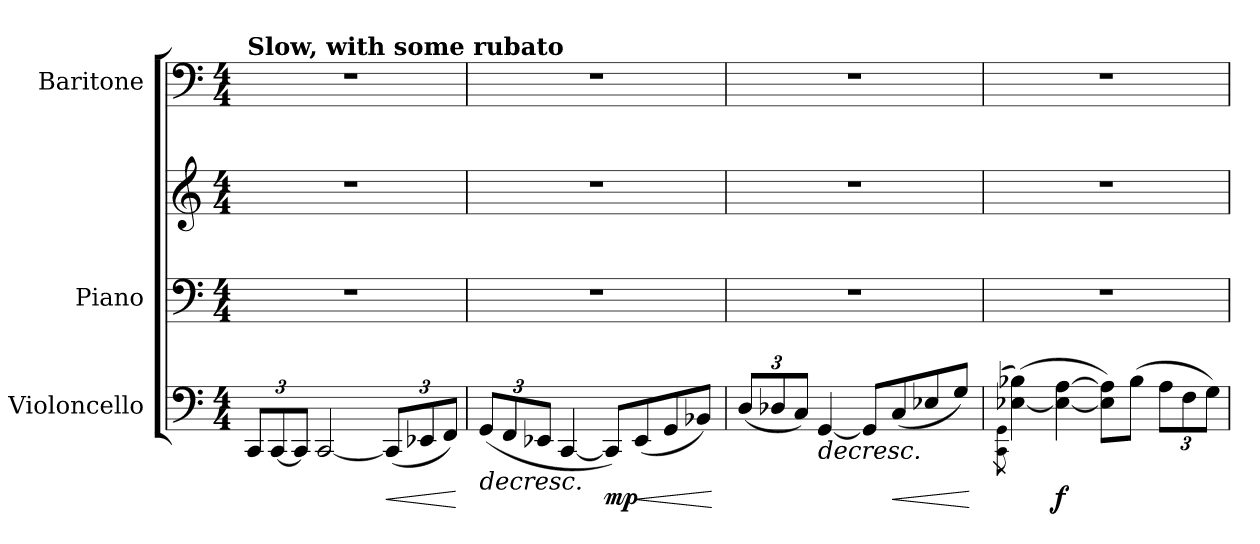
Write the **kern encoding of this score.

**kern	**dynam	**kern	**kern	**kern
*part3	*part3	*part2	*part2	*part1
*staff4	*staff4	*staff3	*staff2	*staff1
*I"Violoncello	*	*I"Piano	*	*I"Baritone
*I'Vc	*	*I'Pno	*	*
*clefF4	*	*clefF4	*clefG2	*clefF4
*k[]	*	*k[]	*k[]	*k[]
*M4/4	*	*M4/4	*M4/4	*M4/4
*MM54	*	*MM54	*MM54	*MM54
*Xbrackettup	*	*	*	*
=1	=1	=1	=1	=1
!	!	!	!	!LO:TX:a:B:t=Slow, with some rubato
12CC/L	.	1r	1r	1r
!	!LO:DY:b	!	!	!
[12CC/	other-dynamics	.	.	.
12CC/J]	.	.	.	.
[2CC/	.	.	.	.
!	!LO:HP:b	!	!	!
(<12CC/L]	<	.	.	.
12EE-X/	.	.	.	.
12FF/J)	.	.	.	.
.	[	.	.	.
=2	=2	=2	=2	=2
!	!LO:HP:b	!	!	!
(<12GG/L	>	1r	1r	1r
12FF/	.	.	.	.
12EE-X/J	.	.	.	.
[4CC/	.	.	.	.
!	!LO:DY:b	!	!	!
8CC/L])	mp	.	.	.
!	!LO:HP:b	!	!	!
(<8EE-/	<	.	.	.
8GG/	.	.	.	.
8BB-X/J)	.	.	.	.
.	] [	.	.	.
=3	=3	=3	=3	=3
(<12D/L	.	1r	1r	1r
12D-X/	.	.	.	.
12C/J)	.	.	.	.
!	!LO:HP:b	!	!	!
[4GG/	>	.	.	.
8GG/L]	.	.	.	.
!	!LO:HP:b	!	!	!
(<8C/	<	.	.	.
8E-X/	.	.	.	.
8G/J)	.	.	.	.
.	] [	.	.	.
=4	=4	=4	=4	=4
(>8qCC\ 8qGG\	.	.	.	.
(>[4E-X\ 4B-X\)	.	1r	1r	1r
!	!LO:DY:b	!	!	!
4E-\_ [4A\	f	.	.	.
8E-\] 8A\]L)	.	.	.	.
(>8B-\J	.	.	.	.
12A\L	.	.	.	.
12F\	.	.	.	.
12G\J)	.	.	.	.
=	=	=	=	=
*-	*-	*-	*-	*-
